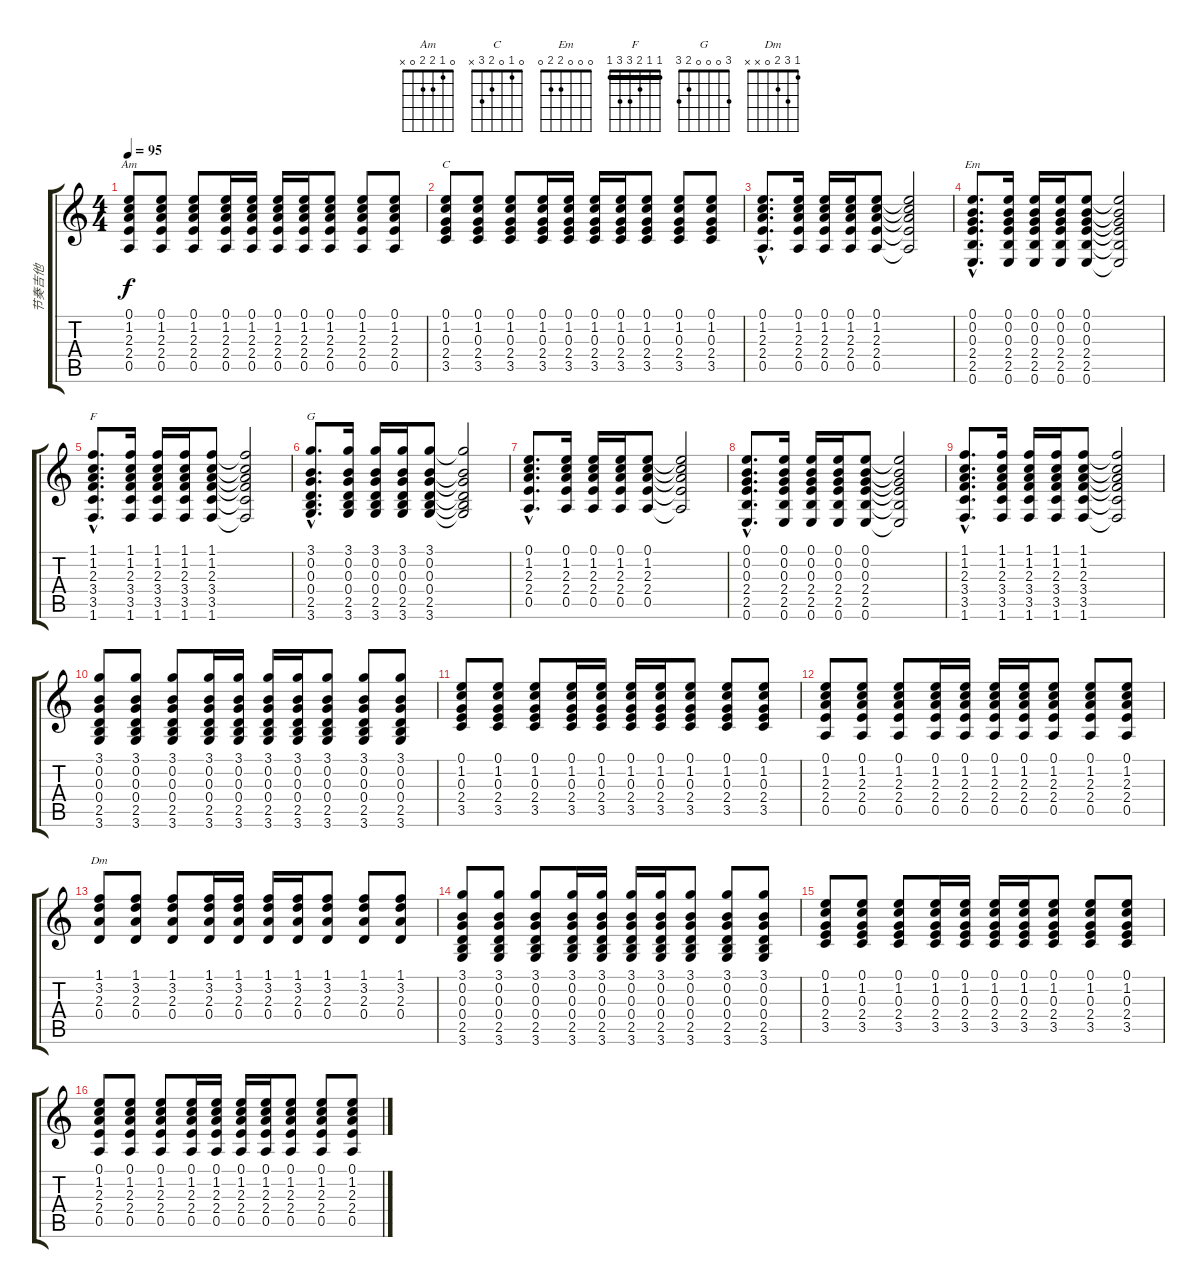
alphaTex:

\track ("节奏吉他" "节奏吉他") {instrument acousticguitarnylon}
\staff {score tabs}
\tuning (E4 B3 G3 D3 A2 E2) {hide}
\chord ("Am" 0 1 2 2 0 x)
\chord ("C" 0 1 0 2 3 x)
\chord ("Em" 0 0 0 2 2 0)
\chord ("F" 1 1 2 3 3 1) {barre 1}
\chord ("G" 3 0 0 0 2 3)
\chord ("Dm" 1 3 2 0 x x)
\ts (4 4)
\tempo 95
\clef g2
\ks c
(0.1 1.2 2.3 2.4 0.5).8{ch "Am" dy f} (0.1 1.2 2.3 2.4 0.5).8 (0.1 1.2 2.3 2.4 0.5).8 (0.1 1.2 2.3 2.4 0.5).16 (0.1 1.2 2.3 2.4 0.5).16 (0.1 1.2 2.3 2.4 0.5).16 (0.1 1.2 2.3 2.4 0.5).16 (0.1 1.2 2.3 2.4 0.5).8 (0.1 1.2 2.3 2.4 0.5).8 (0.1 1.2 2.3 2.4 0.5).8 |
(0.1 1.2 0.3 2.4 3.5).8{ch "C"} (0.1 1.2 0.3 2.4 3.5).8 (0.1 1.2 0.3 2.4 3.5).8 (0.1 1.2 0.3 2.4 3.5).16 (0.1 1.2 0.3 2.4 3.5).16 (0.1 1.2 0.3 2.4 3.5).16 (0.1 1.2 0.3 2.4 3.5).16 (0.1 1.2 0.3 2.4 3.5).8 (0.1 1.2 0.3 2.4 3.5).8 (0.1 1.2 0.3 2.4 3.5).8 |
(0.1{hac} 1.2{hac} 2.3{hac} 2.4{hac} 0.5{hac}).8{d} (0.1 1.2 2.3 2.4 0.5).16 (0.1 1.2 2.3 2.4 0.5).16 (0.1 1.2 2.3 2.4 0.5).16 (0.1 1.2 2.3 2.4 0.5).8 (0.1{t} 1.2{t} 2.3{t} 2.4{t} 0.5{t}).2 |
(0.1{hac} 0.2{hac} 0.3{hac} 2.4{hac} 2.5{hac} 0.6{hac}).8{d ch "Em"} (0.1 0.2 0.3 2.4 2.5 0.6).16 (0.1 0.2 0.3 2.4 2.5 0.6).16 (0.1 0.2 0.3 2.4 2.5 0.6).16 (0.1 0.2 0.3 2.4 2.5 0.6).8 (0.1{t} 0.2{t} 0.3{t} 2.4{t} 2.5{t} 0.6{t}).2 |
(1.1{hac} 1.2{hac} 2.3{hac} 3.4{hac} 3.5{hac} 1.6{hac}).8{d ch "F"} (1.1 1.2 2.3 3.4 3.5 1.6).16 (1.1 1.2 2.3 3.4 3.5 1.6).16 (1.1 1.2 2.3 3.4 3.5 1.6).16 (1.1 1.2 2.3 3.4 3.5 1.6).8 (1.1{t} 1.2{t} 2.3{t} 3.4{t} 3.5{t} 1.6{t}).2 |
(3.1{hac} 0.2{hac} 0.3{hac} 0.4{hac} 2.5{hac} 3.6{hac}).8{d ch "G"} (3.1 0.2 0.3 0.4 2.5 3.6).16 (3.1 0.2 0.3 0.4 2.5 3.6).16 (3.1 0.2 0.3 0.4 2.5 3.6).16 (3.1 0.2 0.3 0.4 2.5 3.6).8 (3.1{t} 0.2{t} 0.3{t} 0.4{t} 2.5{t} 3.6{t}).2 |
(0.1{hac} 1.2{hac} 2.3{hac} 2.4{hac} 0.5{hac}).8{d} (0.1 1.2 2.3 2.4 0.5).16 (0.1 1.2 2.3 2.4 0.5).16 (0.1 1.2 2.3 2.4 0.5).16 (0.1 1.2 2.3 2.4 0.5).8 (0.1{t} 1.2{t} 2.3{t} 2.4{t} 0.5{t}).2 |
(0.1{hac} 0.2{hac} 0.3{hac} 2.4{hac} 2.5{hac} 0.6{hac}).8{d} (0.1 0.2 0.3 2.4 2.5 0.6).16 (0.1 0.2 0.3 2.4 2.5 0.6).16 (0.1 0.2 0.3 2.4 2.5 0.6).16 (0.1 0.2 0.3 2.4 2.5 0.6).8 (0.1{t} 0.2{t} 0.3{t} 2.4{t} 2.5{t} 0.6{t}).2 |
(1.1{hac} 1.2{hac} 2.3{hac} 3.4{hac} 3.5{hac} 1.6{hac}).8{d} (1.1 1.2 2.3 3.4 3.5 1.6).16 (1.1 1.2 2.3 3.4 3.5 1.6).16 (1.1 1.2 2.3 3.4 3.5 1.6).16 (1.1 1.2 2.3 3.4 3.5 1.6).8 (1.1{t} 1.2{t} 2.3{t} 3.4{t} 3.5{t} 1.6{t}).2 |
(3.1 0.2 0.3 0.4 2.5 3.6).8 (3.1 0.2 0.3 0.4 2.5 3.6).8 (3.1 0.2 0.3 0.4 2.5 3.6).8 (3.1 0.2 0.3 0.4 2.5 3.6).16 (3.1 0.2 0.3 0.4 2.5 3.6).16 (3.1 0.2 0.3 0.4 2.5 3.6).16 (3.1 0.2 0.3 0.4 2.5 3.6).16 (3.1 0.2 0.3 0.4 2.5 3.6).8 (3.1 0.2 0.3 0.4 2.5 3.6).8 (3.1 0.2 0.3 0.4 2.5 3.6).8 |
(0.1 1.2 0.3 2.4 3.5).8 (0.1 1.2 0.3 2.4 3.5).8 (0.1 1.2 0.3 2.4 3.5).8 (0.1 1.2 0.3 2.4 3.5).16 (0.1 1.2 0.3 2.4 3.5).16 (0.1 1.2 0.3 2.4 3.5).16 (0.1 1.2 0.3 2.4 3.5).16 (0.1 1.2 0.3 2.4 3.5).8 (0.1 1.2 0.3 2.4 3.5).8 (0.1 1.2 0.3 2.4 3.5).8 |
(0.1 1.2 2.3 2.4 0.5).8 (0.1 1.2 2.3 2.4 0.5).8 (0.1 1.2 2.3 2.4 0.5).8 (0.1 1.2 2.3 2.4 0.5).16 (0.1 1.2 2.3 2.4 0.5).16 (0.1 1.2 2.3 2.4 0.5).16 (0.1 1.2 2.3 2.4 0.5).16 (0.1 1.2 2.3 2.4 0.5).8 (0.1 1.2 2.3 2.4 0.5).8 (0.1 1.2 2.3 2.4 0.5).8 |
(1.1 3.2 2.3 0.4).8{ch "Dm"} (1.1 3.2 2.3 0.4).8 (1.1 3.2 2.3 0.4).8 (1.1 3.2 2.3 0.4).16 (1.1 3.2 2.3 0.4).16 (1.1 3.2 2.3 0.4).16 (1.1 3.2 2.3 0.4).16 (1.1 3.2 2.3 0.4).8 (1.1 3.2 2.3 0.4).8 (1.1 3.2 2.3 0.4).8 |
(3.1 0.2 0.3 0.4 2.5 3.6).8 (3.1 0.2 0.3 0.4 2.5 3.6).8 (3.1 0.2 0.3 0.4 2.5 3.6).8 (3.1 0.2 0.3 0.4 2.5 3.6).16 (3.1 0.2 0.3 0.4 2.5 3.6).16 (3.1 0.2 0.3 0.4 2.5 3.6).16 (3.1 0.2 0.3 0.4 2.5 3.6).16 (3.1 0.2 0.3 0.4 2.5 3.6).8 (3.1 0.2 0.3 0.4 2.5 3.6).8 (3.1 0.2 0.3 0.4 2.5 3.6).8 |
(0.1 1.2 0.3 2.4 3.5).8 (0.1 1.2 0.3 2.4 3.5).8 (0.1 1.2 0.3 2.4 3.5).8 (0.1 1.2 0.3 2.4 3.5).16 (0.1 1.2 0.3 2.4 3.5).16 (0.1 1.2 0.3 2.4 3.5).16 (0.1 1.2 0.3 2.4 3.5).16 (0.1 1.2 0.3 2.4 3.5).8 (0.1 1.2 0.3 2.4 3.5).8 (0.1 1.2 0.3 2.4 3.5).8 |
(0.1 1.2 2.3 2.4 0.5).8 (0.1 1.2 2.3 2.4 0.5).8 (0.1 1.2 2.3 2.4 0.5).8 (0.1 1.2 2.3 2.4 0.5).16 (0.1 1.2 2.3 2.4 0.5).16 (0.1 1.2 2.3 2.4 0.5).16 (0.1 1.2 2.3 2.4 0.5).16 (0.1 1.2 2.3 2.4 0.5).8 (0.1 1.2 2.3 2.4 0.5).8 (0.1 1.2 2.3 2.4 0.5).8
